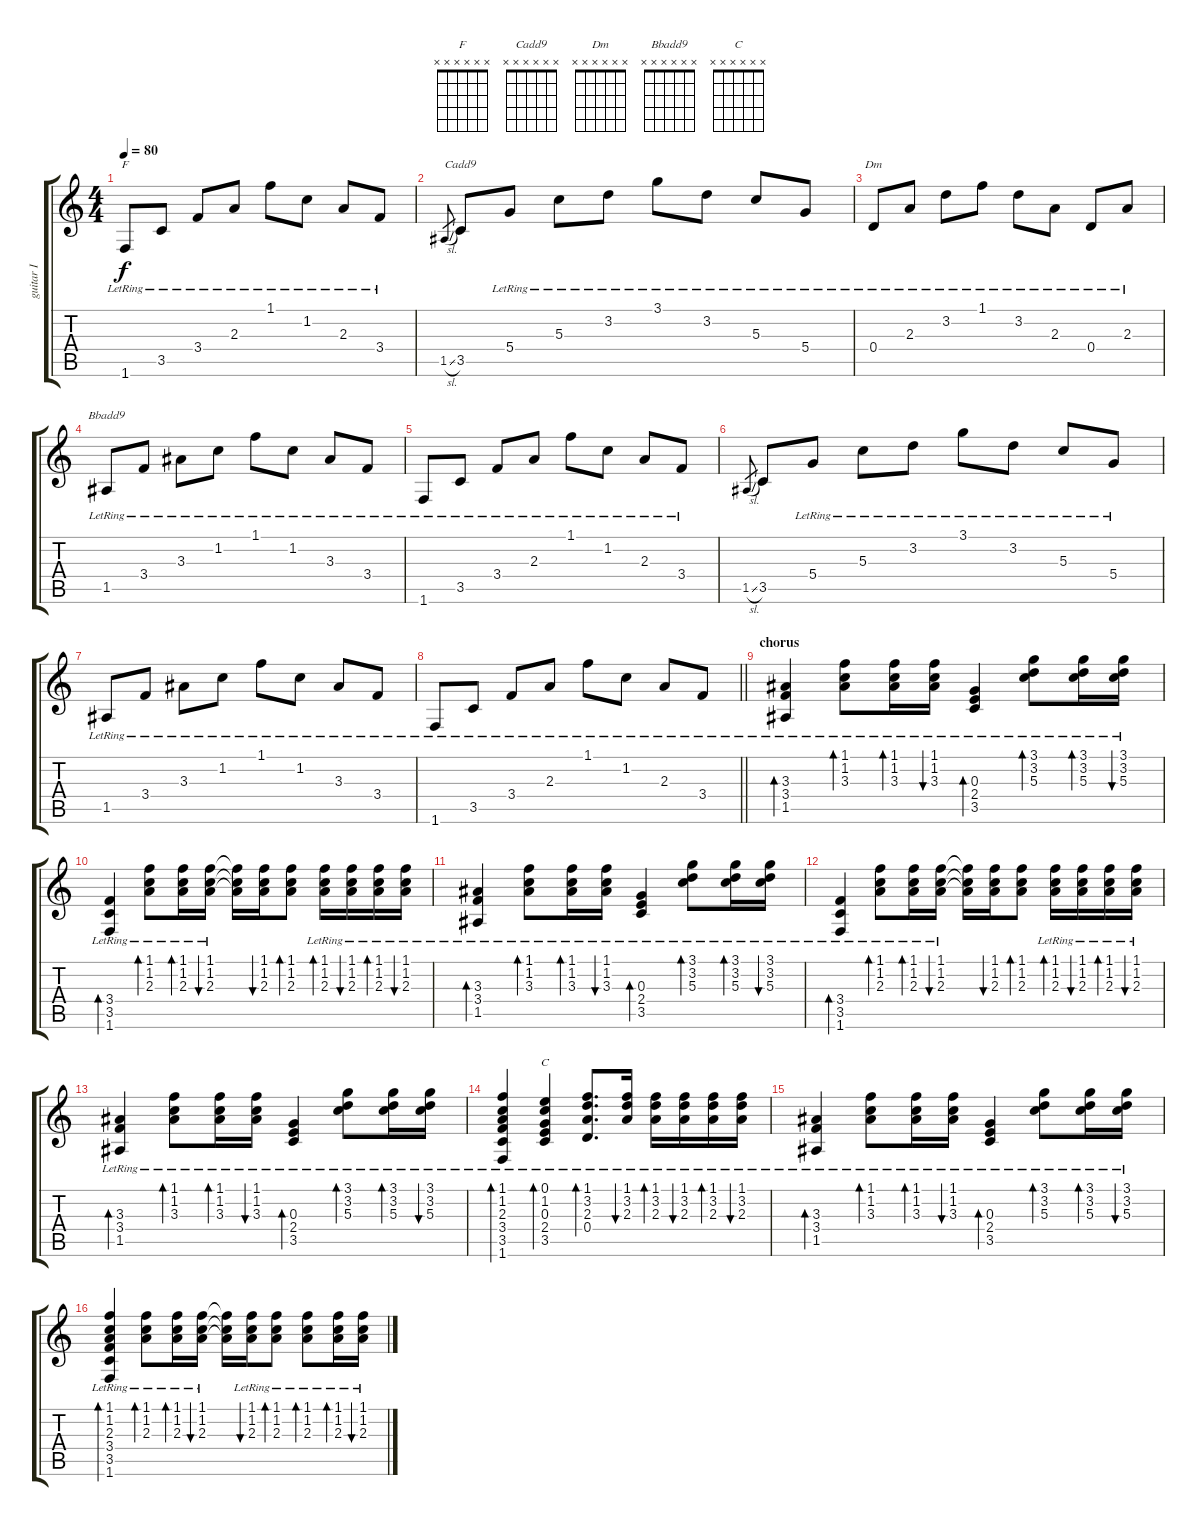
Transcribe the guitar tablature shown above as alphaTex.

\track ("guitar I" "guitar I") {instrument acousticguitarsteel}
\staff {score tabs}
\tuning (E4 B3 G3 D3 A2 E2) {hide}
\chord ("F" x x x x x x)
\chord ("Cadd9" x x x x x x)
\chord ("Dm" x x x x x x)
\chord ("Bbadd9" x x x x x x)
\chord ("C" x x x x x x)
\ts (4 4)
\tempo 80
\clef g2
\ks c
1.6{lr}.8{ch "F" dy f} 3.5{lr}.8 3.4{lr}.8 2.3{lr}.8 1.1{lr}.8 1.2{lr}.8 2.3{lr}.8 3.4{lr}.8 |
1.5{sl}.8{gr} 3.5.8{ch "Cadd9"} 5.4{lr}.8 5.3{lr}.8 3.2{lr}.8 3.1{lr}.8 3.2{lr}.8 5.3{lr}.8 5.4{lr}.8 |
0.4{lr}.8{ch "Dm"} 2.3{lr}.8 3.2{lr}.8 1.1{lr}.8 3.2{lr}.8 2.3{lr}.8 0.4{lr}.8 2.3{lr}.8 |
1.5{lr}.8{ch "Bbadd9"} 3.4{lr}.8 3.3{lr}.8 1.2{lr}.8 1.1{lr}.8 1.2{lr}.8 3.3{lr}.8 3.4{lr}.8 |
1.6{lr}.8 3.5{lr}.8 3.4{lr}.8 2.3{lr}.8 1.1{lr}.8 1.2{lr}.8 2.3{lr}.8 3.4{lr}.8 |
1.5{sl}.8{gr} 3.5.8 5.4{lr}.8 5.3{lr}.8 3.2{lr}.8 3.1{lr}.8 3.2{lr}.8 5.3{lr}.8 5.4{lr}.8 |
1.5{lr}.8 3.4{lr}.8 3.3{lr}.8 1.2{lr}.8 1.1{lr}.8 1.2{lr}.8 3.3{lr}.8 3.4{lr}.8 |
\barLineRight lightlight
1.6{lr}.8 3.5{lr}.8 3.4{lr}.8 2.3{lr}.8 1.1{lr}.8 1.2{lr}.8 2.3{lr}.8 3.4{lr}.8 |
\section ("" "chorus")
(3.3 3.4 1.5{lr}).4{bd 60} (1.1{lr} 1.2{lr} 3.3{lr}).8{bd 60} (1.1{lr} 1.2{lr} 3.3{lr}).16{bd 60} (1.1{lr} 1.2{lr} 3.3{lr}).16{bu 60} (0.3 2.4 3.5{lr}).4{bd 60} (3.1{lr} 3.2{lr} 5.3{lr}).8{bd 60} (3.1{lr} 3.2{lr} 5.3{lr}).16{bd 60} (3.1{lr} 3.2{lr} 5.3{lr}).16{bu 60} |
(3.4 3.5 1.6{lr}).4{bd 60} (1.1{lr} 1.2{lr} 2.3{lr}).8{bd 60} (1.1{lr} 1.2{lr} 2.3{lr}).16{bd 60} (1.1{lr} 1.2{lr} 2.3{lr}).16{bu 60} (1.1{t} 1.2{t} 2.3{t}).16 (1.1 1.2 2.3).16{bu 60} (1.1 1.2 2.3).8{bd 60} (1.1{lr} 1.2{lr} 2.3{lr}).16{bd 60} (1.1{lr} 1.2{lr} 2.3{lr}).16{bu 60} (1.1{lr} 1.2{lr} 2.3{lr}).16{bd 60} (1.1{lr} 1.2{lr} 2.3{lr}).16{bu 60} |
(3.3 3.4 1.5{lr}).4{bd 60} (1.1{lr} 1.2{lr} 3.3{lr}).8{bd 60} (1.1{lr} 1.2{lr} 3.3{lr}).16{bd 60} (1.1{lr} 1.2{lr} 3.3{lr}).16{bu 60} (0.3 2.4 3.5{lr}).4{bd 60} (3.1{lr} 3.2{lr} 5.3{lr}).8{bd 60} (3.1{lr} 3.2{lr} 5.3{lr}).16{bd 60} (3.1{lr} 3.2{lr} 5.3{lr}).16{bu 60} |
(3.4 3.5 1.6{lr}).4{bd 60} (1.1{lr} 1.2{lr} 2.3{lr}).8{bd 60} (1.1{lr} 1.2{lr} 2.3{lr}).16{bd 60} (1.1{lr} 1.2{lr} 2.3{lr}).16{bu 60} (1.1{t} 1.2{t} 2.3{t}).16 (1.1 1.2 2.3).16{bu 60} (1.1 1.2 2.3).8{bd 60} (1.1{lr} 1.2{lr} 2.3{lr}).16{bd 60} (1.1{lr} 1.2{lr} 2.3{lr}).16{bu 60} (1.1{lr} 1.2{lr} 2.3{lr}).16{bd 60} (1.1{lr} 1.2{lr} 2.3{lr}).16{bu 60} |
(3.3 3.4 1.5{lr}).4{bd 60} (1.1{lr} 1.2{lr} 3.3{lr}).8{bd 60} (1.1{lr} 1.2{lr} 3.3{lr}).16{bd 60} (1.1{lr} 1.2{lr} 3.3{lr}).16{bu 60} (0.3 2.4 3.5{lr}).4{bd 60} (3.1{lr} 3.2{lr} 5.3{lr}).8{bd 60} (3.1{lr} 3.2{lr} 5.3{lr}).16{bd 60} (3.1{lr} 3.2{lr} 5.3{lr}).16{bu 60} |
(1.1{lr} 1.2{lr} 2.3{lr} 3.4{lr} 3.5{lr} 1.6{lr}).4{bd 60} (0.1{lr} 1.2{lr} 0.3{lr} 2.4{lr} 3.5{lr}).4{bd 60 ch "C"} (1.1{lr} 3.2{lr} 2.3{lr} 0.4{lr}).8{d bd 60} (1.1{lr} 3.2{lr} 2.3{lr}).16{bu 60} (1.1{lr} 3.2{lr} 2.3{lr}).16{bd 60} (1.1{lr} 3.2{lr} 2.3{lr}).16{bu 60} (1.1{lr} 3.2{lr} 2.3{lr}).16{bd 60} (1.1{lr} 3.2{lr} 2.3{lr}).16{bu 60} |
(3.3 3.4 1.5{lr}).4{bd 60} (1.1{lr} 1.2{lr} 3.3{lr}).8{bd 60} (1.1{lr} 1.2{lr} 3.3{lr}).16{bd 60} (1.1{lr} 1.2{lr} 3.3{lr}).16{bu 60} (0.3 2.4 3.5{lr}).4{bd 60} (3.1{lr} 3.2{lr} 5.3{lr}).8{bd 60} (3.1{lr} 3.2{lr} 5.3{lr}).16{bd 60} (3.1{lr} 3.2{lr} 5.3{lr}).16{bu 60} |
(1.1{lr} 1.2{lr} 2.3{lr} 3.4{lr} 3.5{lr} 1.6{lr}).4{bd 60} (1.1{lr} 1.2{lr} 2.3{lr}).8{bd 60} (1.1{lr} 1.2{lr} 2.3{lr}).16{bd 60} (1.1{lr} 1.2{lr} 2.3{lr}).16{bu 60} (1.1{t} 1.2{t} 2.3{t}).16 (1.1{lr} 1.2{lr} 2.3{lr}).16{bu 60} (1.1{lr} 1.2{lr} 2.3{lr}).8{bd 60} (1.1{lr} 1.2{lr} 2.3{lr}).8{bd 60} (1.1{lr} 1.2{lr} 2.3{lr}).16{bd 60} (1.1{lr} 1.2{lr} 2.3{lr}).16{bu 60}
